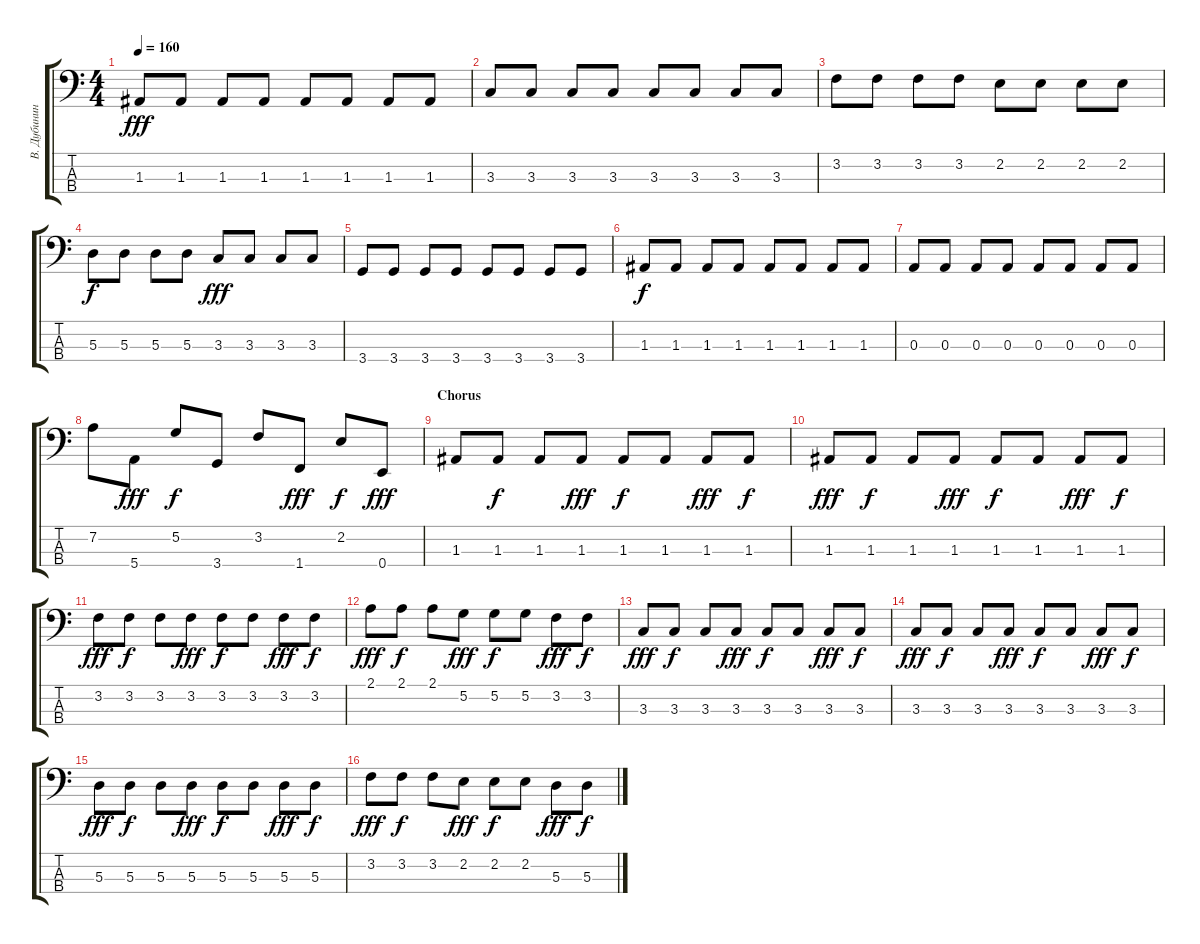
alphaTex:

\track ("В. Дубинин" "В. Дубинин") {instrument acousticbass}
\staff {score tabs}
\tuning (G2 D2 A1 E1) {hide}
\ts (4 4)
\tempo 160
\clef f4
\ks c
1.3.8{dy fff} 1.3.8 1.3.8 1.3.8 1.3.8 1.3.8 1.3.8 1.3.8 |
3.3.8 3.3.8 3.3.8 3.3.8 3.3.8 3.3.8 3.3.8 3.3.8 |
3.2.8 3.2.8 3.2.8 3.2.8 2.2.8 2.2.8 2.2.8 2.2.8 |
5.3.8{dy f} 5.3.8 5.3.8 5.3.8 3.3.8{dy fff} 3.3.8 3.3.8 3.3.8 |
3.4.8 3.4.8 3.4.8 3.4.8 3.4.8 3.4.8 3.4.8 3.4.8 |
1.3.8{dy f} 1.3.8 1.3.8 1.3.8 1.3.8 1.3.8 1.3.8 1.3.8 |
0.3.8 0.3.8 0.3.8 0.3.8 0.3.8 0.3.8 0.3.8 0.3.8 |
7.2.8 5.4.8{dy fff} 5.2.8{dy f} 3.4.8 3.2.8 1.4.8{dy fff} 2.2.8{dy f} 0.4.8{dy fff} |
\section ("" "Chorus")
1.3.8 1.3.8{dy f} 1.3.8 1.3.8{dy fff} 1.3.8{dy f} 1.3.8 1.3.8{dy fff} 1.3.8{dy f} |
1.3.8{dy fff} 1.3.8{dy f} 1.3.8 1.3.8{dy fff} 1.3.8{dy f} 1.3.8 1.3.8{dy fff} 1.3.8{dy f} |
3.2.8{dy fff} 3.2.8{dy f} 3.2.8 3.2.8{dy fff} 3.2.8{dy f} 3.2.8 3.2.8{dy fff} 3.2.8{dy f} |
2.1.8{dy fff} 2.1.8{dy f} 2.1.8 5.2.8{dy fff} 5.2.8{dy f} 5.2.8 3.2.8{dy fff} 3.2.8{dy f} |
3.3.8{dy fff} 3.3.8{dy f} 3.3.8 3.3.8{dy fff} 3.3.8{dy f} 3.3.8 3.3.8{dy fff} 3.3.8{dy f} |
3.3.8{dy fff} 3.3.8{dy f} 3.3.8 3.3.8{dy fff} 3.3.8{dy f} 3.3.8 3.3.8{dy fff} 3.3.8{dy f} |
5.3.8{dy fff} 5.3.8{dy f} 5.3.8 5.3.8{dy fff} 5.3.8{dy f} 5.3.8 5.3.8{dy fff} 5.3.8{dy f} |
3.2.8{dy fff} 3.2.8{dy f} 3.2.8 2.2.8{dy fff} 2.2.8{dy f} 2.2.8 5.3.8{dy fff} 5.3.8{dy f}
